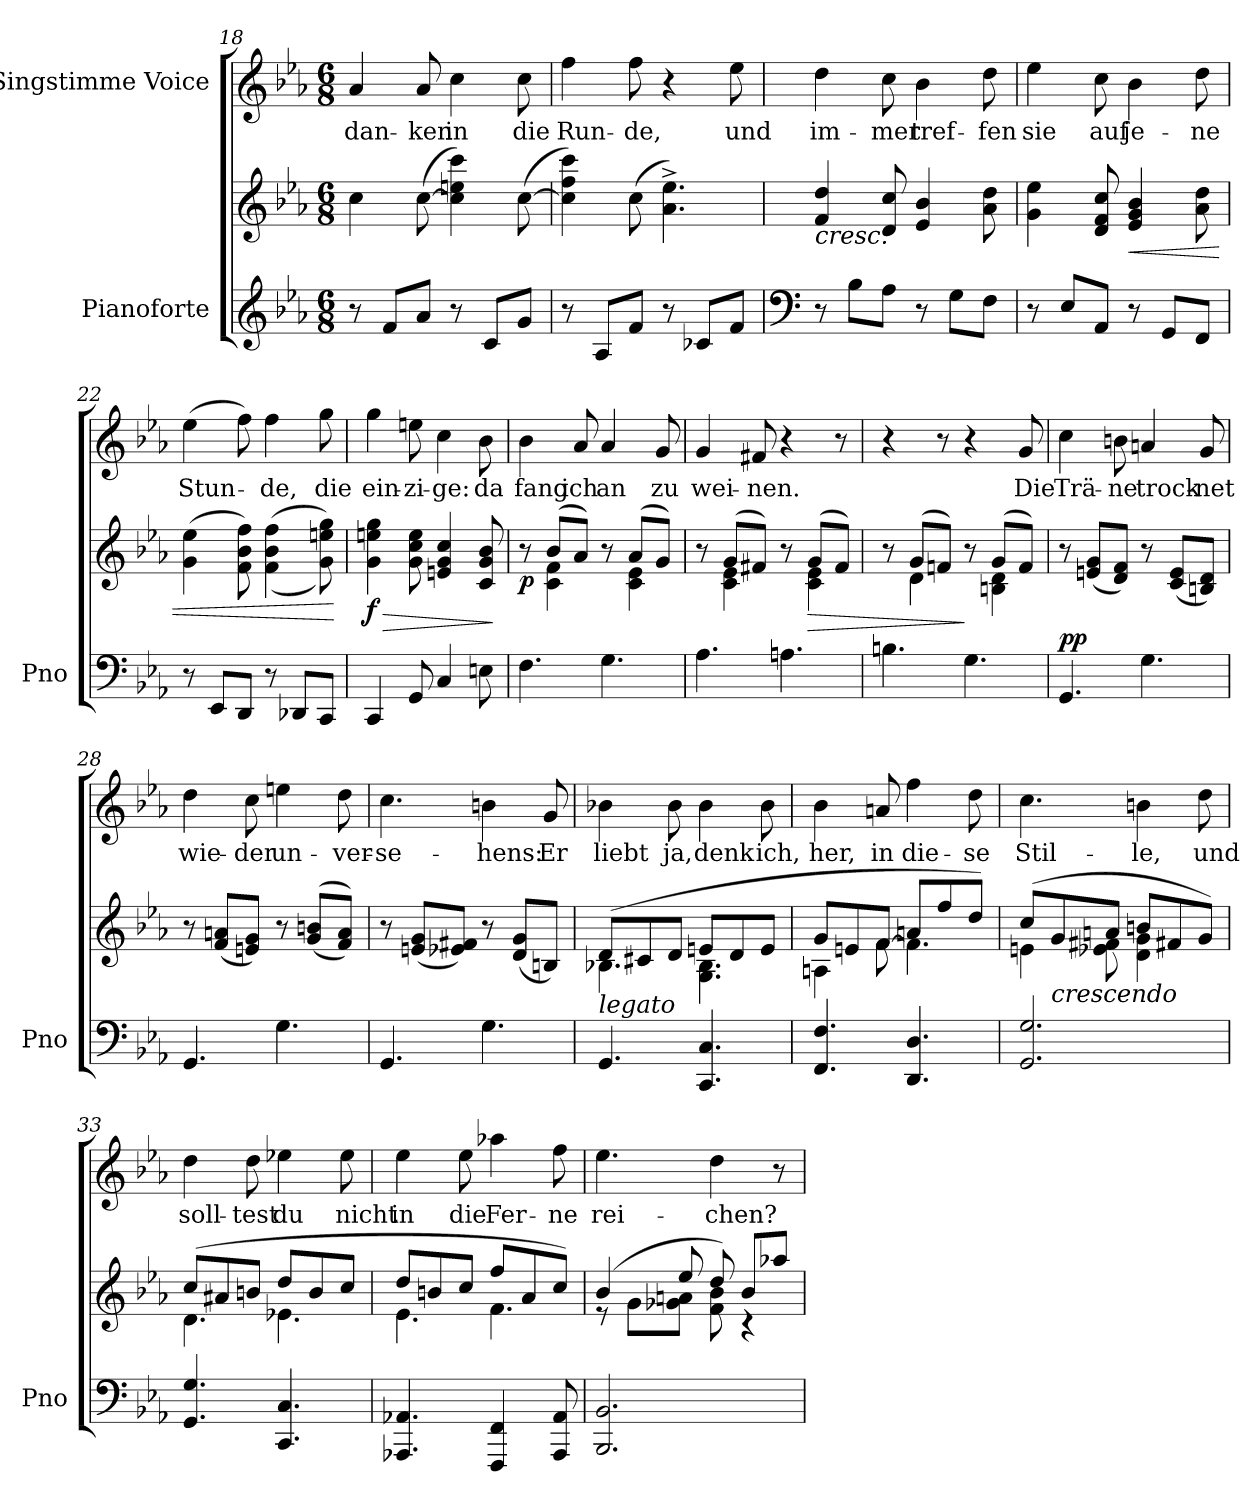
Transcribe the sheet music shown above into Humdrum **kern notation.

**kern	**kern	**dynam	**kern	**text
*part2	*part2	*part2	*part1	*part1
*staff3	*staff2	*staff2/3	*staff1	*staff1
*I"Pianoforte	*	*	*I"Singstimme Voice	*
*I'Pno	*	*	*	*
*clefG2	*clefG2	*	*clefG2	*
*k[b-e-a-]	*k[b-e-a-]	*	*k[b-e-a-]	*
*M6/8	*M6/8	*	*M6/8	*
=18	=18	=18	=18	=18
8r	4cc\	.	4a-/	-dan-
8f/L	.	.	.	.
8a-/J	(>[<8cc\	.	8a-/	-ken
8r	4cc\] 4een\ 4ccc\)	.	4cc\	in
8c/L	.	.	.	.
8g/J	(>[<8cc\	.	8cc\	die
=19	=19	=19	=19	=19
8r	4cc\] 4ff\ 4ccc\)	.	4ff\	Run-
8A-/L	.	.	.	.
8f/J	(8cc\	.	8ff\	-de,
8r	4.a-\^ 4.ee-\^)	.	4r	.
8c-X/L	.	.	.	.
8f/J	.	.	8ee-\	und
=20	=20	=20	=20	=20
*clefF4	*	*	*	*
!	!LO:TX:b:i:t=cresc.	!	!	!
8r	4f/ 4dd/	.	4dd\	im-
8B-\L	.	.	.	.
8A-\J	8d/ 8cc/	.	8cc\	-mer
8r	4e-/ 4b-/	.	4b-\	tref-
8G\L	.	.	.	.
8F\J	8a-\ 8dd\	.	8dd\	-fen
=21	=21	=21	=21	=21
8r	4g\ 4ee-\	.	4ee-\	sie
8E-/L	.	.	.	.
8AA-/J	8d/ 8f/ 8cc/	.	8cc\	auf
!	!	!LO:HP:b	!	!
8r	4e-/ 4g/ 4b-/	<	4b-\	je-
8GG/L	.	.	.	.
8FF/J	8a-\ 8dd\	.	8dd\	-ne
=22	=22	=22	=22	=22
8r	(4g\ 4ee-\	.	(4ee-\	Stun-
8EE-/L	.	.	.	.
8DD/J	8f\ 8b-\ 8ff\)	.	8ff\)	.
8r	((4f\ 4b-\ 4ff\	.	4ff\	-de,
8DD-X/L	.	.	.	.
8CC/J	8g\ 8een\ 8gg\))	.	8gg\	die
.	.	[	.	.
=23	=23	=23	=23	=23
!	!	!LO:HP:b	!	!
!	!	!LO:DY:n=1:b	!	!
4CC/	4g\ 4een\ 4gg\	> f	4gg\	ein-
8GG/	8g\ 8cc\ 8ee\	.	8een\	-zi-
4C/	4en/ 4g/ 4cc/	.	4cc\	-ge:
8En\	8c/ 8g/ 8b-/	.	8b-\	da
.	.	]	.	.
=24	=24	=24	=24	=24
*	*^	*	*	*
!	!	!	!LO:DY:b	!	!
4.F\	8r	8ryy	p	4b-\	fang
.	(8b-/L	4c\ 4f\	.	.	.
.	8a-/J)	.	.	8a-/	ich
4.G\	8r	8ryy	.	4a-/	an
.	(8a-/L	4c\ 4e-\	.	.	.
.	8g/J)	.	.	8g/	zu
=25	=25	=25	=25	=25	=25
4.A-\	8r	8ryy	.	4g/	wei-
.	(8g/L	4c\ 4e-\	.	.	.
.	8f#X/J)	.	.	8f#X/	-nen.
4.An\	8r	8ryy	.	4r	.
!	!	!	!LO:HP:b	!	!
.	(8g/L	4c\ 4e-\	>	.	.
.	8f#/J)	.	.	8r	.
=26	=26	=26	=26	=26	=26
4.Bn\	8r	8ryy	.	4r	.
.	(8g/L	4d\	.	.	.
.	8fn/J)	.	.	8r	.
4.G\	8r	8ryy	]	4r	.
.	(8g/L	4Bn\ 4d\	.	.	.
.	8f/J)	.	.	8g/	Die
*	*v	*v	*	*	*
=27	=27	=27	=27	=27
!	!	!LO:DY:a=2	!	!
4.GG/	8r	pp	4cc\	Trä-
.	(8en/ 8g/L	.	.	.
.	8d/ 8f/J)	.	8bn\	-ne
4.G\	8r	.	4an/	trock-
.	(8c/ 8e/L	.	.	.
.	8Bn/ 8d/J)	.	8g/	-net
=28	=28	=28	=28	=28
4.GG/	8r	.	4dd\	wie-
.	(8f/ 8an/L	.	.	.
.	8en/ 8g/J)	.	8cc\	-der
4.G\	8r	.	4een\	un-
.	((8g/ 8bn/L	.	.	.
.	8f/ 8a/J))	.	8dd\	-ver-
=29	=29	=29	=29	=29
4.GG/	8r	.	4.cc\	se-
.	(8en/ 8g/L	.	.	.
.	8e-X/ 8f#X/J)	.	.	.
4.G\	8r	.	4bn\	-hens:
.	(8d/ 8g/L	.	.	.
.	8Bn/J)	.	8g/	Er
=30	=30	=30	=30	=30
*	*^	*	*	*
!	!LO:TX:b:i:t=legato	!	!	!	!
4.GG/	(8d/L	4.B-X\	.	4b-X\	liebt
.	8c#X/	.	.	.	.
.	8d/J	.	.	8b-\	ja,
4.CC/ 4.C/	8en/L	4.G\ 4.B-\	.	4b-\	denk
.	8d/	.	.	.	.
.	8e/J	.	.	8b-\	ich,
=31	=31	=31	=31	=31	=31
4.FF/ 4.F/	8g/L	4An\	.	4b-\	her,
.	8en/	.	.	.	.
.	[<8f/J	8f\	.	8an/	in
4.DD/ 4.D/	8an/L	4.f\]	.	4ff\	die-
.	8ff/	.	.	.	.
.	8dd/J)	.	.	8dd\	-se
=32	=32	=32	=32	=32	=32
2.GG/ 2.G/	(8cc/L	4en\	.	4.cc\	Stil-
!	!LO:TX:b:i:t=crescendo	!	!	!	!
.	8g/	.	.	.	.
.	8an/J	8e-X\ 8f#X\	.	.	.
.	8bn/L	4d\ 4g\	.	4bn\	-le,
.	8f#X/	.	.	.	.
.	8g/J)	8ryy	.	8dd\	und
=33	=33	=33	=33	=33	=33
4.GG/ 4.G/	(8cc/L	4.d\	.	4dd\	soll-
.	8a#X/	.	.	.	.
.	8bn/J	.	.	8dd\	-test
4.CC/ 4.C/	8dd/L	4.e-X\	.	4ee-X\	du
.	8b/	.	.	.	.
.	8cc/J	.	.	8ee-\	nicht
=34	=34	=34	=34	=34	=34
4.AAA-X/ 4.AA-X/	8dd/L	4.e-\	.	4ee-\	in
.	8bn/	.	.	.	.
.	8cc/J	.	.	8ee-\	die
4FFF/ 4FF/	8ff/L	4.f\	.	4aa-X\	Fer-
.	8a-/	.	.	.	.
8AAA-/ 8AA-/	8cc/J)	.	.	8ff\	-ne
=35	=35	=35	=35	=35	=35
2.BBB-/ 2.BB-/	(4b-/	8r	.	4.ee-\	rei-
.	.	8g\L	.	.	.
.	8ee-/	8g-X\ 8an\J	.	.	.
.	8dd/)	8f\ 8b-\	.	4dd\	-chen?
!	!	!	!LO:DY:b	!	!
!	!	!	!LO:DY:n=1:b	!	!
.	8b-/L	4r	f other-dynamics	.	.
.	8aa-X/J	.	.	8r	.
*	*v	*v	*	*	*
=	=	=	=	=
*-	*-	*-	*-	*-
